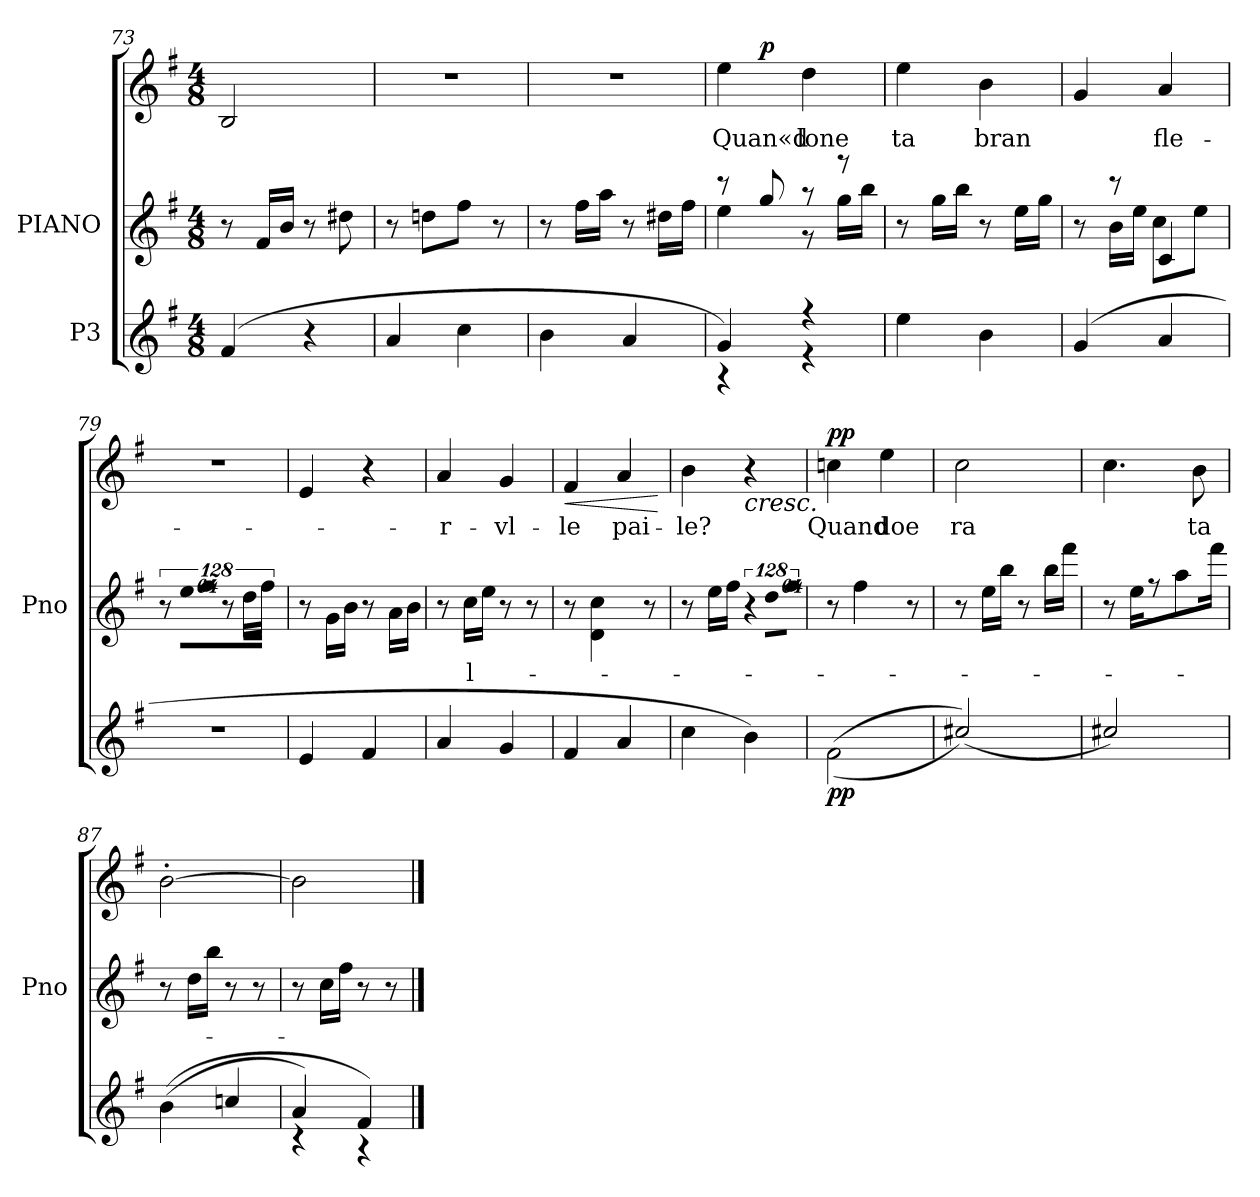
**kern	**dynam	**kern	**text	**kern	**text	**dynam
*part2	*part2	*part1	*part1	*part1	*part1	*part1
*staff3	*staff3	*staff2	*staff2	*staff1	*staff1	*staff1/2
*I"P3	*	*I"PIANO	*	*	*	*
*	*	*I'Pno	*	*	*	*
*clefG2	*	*clefG2	*	*clefG2	*	*
*k[f#]	*	*k[f#]	*	*k[f#]	*	*
*G:	*	*G:	*	*G:	*	*
*M4/8	*	*M4/8	*	*M4/8	*	*
=73	=73	=73	=73	=73	=73	=73
(4f#i/	.	8r	.	2Bi/	.	.
.	.	16f#i/LL	.	.	.	.
.	.	16bi/JJ	.	.	.	.
4r	.	8r	.	.	.	.
.	.	8dd#Xi\	.	.	.	.
=74	=74	=74	=74	=74	=74	=74
!	!	!	!	!LO:N:vis=1	!	!
4ai/	.	8r	.	2r	.	.
.	.	8ddni\L	.	.	.	.
4cci\	.	8ff#i\J	.	.	.	.
.	.	8r	.	.	.	.
=75	=75	=75	=75	=75	=75	=75
!	!	!	!	!LO:N:vis=1	!	!
4bi\	.	8r	.	2r	.	.
.	.	16ff#i\LL	.	.	.	.
.	.	16aai\JJ	.	.	.	.
4ai/	.	8r	.	.	.	.
.	.	16dd#Xi\LL	.	.	.	.
.	.	16ff#i\JJ	.	.	.	.
=76	=76	=76	=76	=76	=76	=76
*^	*	*^	*	*	*	*
!	!	!	!	!	!	!	!LO:LY:b:color=#000000	!
4gi/)	4r	.	8r	4eei\	.	4eei\	Quan«d	.
.	.	.	8ggi/	.	.	.	.	p
!	!	!	!	!	!	!	!LO:LY:b:color=#000000	!
4r	4r	.	8r	8r	.	4ddi\	lone	.
.	.	.	8r	16ggi\LL	.	.	.	.
.	.	.	.	16bbi\JJ	.	.	.	.
*v	*v	*	*	*	*	*	*	*
*	*	*v	*v	*	*	*	*
=77	=77	=77	=77	=77	=77	=77
*	*	*^	*	*	*	*
!	!	!	!	!	!	!LO:LY:b:color=#000000	!
*	*	*v	*v	*	*	*	*
4eei\	.	8r	.	4eei\	ta	.
.	.	16ggi\LL	.	.	.	.
.	.	16bbi\JJ	.	.	.	.
!	!	!	!	!	!LO:LY:b:color=#000000	!
4bi\	.	8r	.	4bi\	bran	.
.	.	16eei\LL	.	.	.	.
.	.	16ggi\JJ	.	.	.	.
!!LO:PB:g=z
=78	=78	=78	=78	=78	=78	=78
*	*	*^	*	*	*	*
(4gi/	.	8r	8ryy	.	4gi/	.	.
.	.	8r	16bi\LL	.	.	.	.
.	.	.	16eei\JJ	.	.	.	.
!	!	!	!	!	!	!LO:LY:b:color=#000000	!
4ai/	.	4ci/	8cci\L	.	4ai/	fle-	.
.	.	.	8eei\J	.	.	.	.
=79	=79	=79	=79	=79	=79	=79	=79
!LO:N:vis=1	!	!LO:N:vis=8	!	!	!LO:N:vis=1	!	!
*	*	*v	*v	*	*	*	*
*	*	*^	*	*	*	*
!	!	!	!	!	!	!LO:LY:b:color=#000000	!
*	*	*v	*v	*	*	*	*
2r	.	1024%85r	.	2r	AI-	.
!	!	!LO:N:vis=8	!	!	!	!
.	.	1024%85eei\L	.	.	.	.
!	!	!LO:N:vis=8	!	!	!	!
.	.	512%43ff#i\J	.	.	.	.
.	.	8r	.	.	.	.
.	.	16ddi\LL	.	.	.	.
.	.	16ff#i\JJ	.	.	.	.
=80	=80	=80	=80	=80	=80	=80
4ei/	.	8r	.	4ei/	.	.
.	.	16gi\LL	.	.	.	.
.	.	16bi\JJ	.	.	.	.
4f#i/	.	8r	.	4r	.	.
.	.	16ai\LL	.	.	.	.
.	.	16bi\JJ	.	.	.	.
=81	=81	=81	=81	=81	=81	=81
!	!	!	!	!	!LO:LY:b:color=#000000	!
4ai/	.	8r	.	4ai/	r-	.
!	!	!	!LO:LY:a:color=#000000	!	!	!
.	.	16cci\LL	l-	.	.	.
.	.	16eei\JJ	.	.	.	.
!	!	!	!	!	!LO:LY:b:color=#000000	!
4gi/	.	8r	.	4gi/	vl-	.
.	.	8r	.	.	.	.
=82	=82	=82	=82	=82	=82	=82
!	!	!	!	!	!LO:LY:b:color=#000000	!LO:HP:b
4f#i/	.	8r	.	4f#i/	le	<
.	.	4di\ 4cci	.	.	.	.
!	!	!	!	!	!LO:LY:b:color=#000000	!
4ai/	.	.	.	4ai/	pai-	.
.	.	8r	.	.	.	.
.	.	.	.	.	.	[
=83	=83	=83	=83	=83	=83	=83
!	!	!	!	!	!LO:LY:b:color=#000000	!
4cci\	.	8r	.	4bi\	le?	.
.	.	16eei\LL	.	.	.	[
.	.	16ff#i\JJ	.	.	.	.
!	!	!LO:N:vis=8	!	!	!	!LO:HP:b
4bi\)	.	1024%85r	.	4r	.	<
!	!	!LO:N:vis=8	!	!	!	!
.	.	1024%85ddi\L	.	.	.	.
!	!	!LO:N:vis=8	!	!	!	!
.	.	512%43ff#i\J	.	.	.	.
!!LO:LB:g=z
=84	=84	=84	=84	=84	=84	=84
!	!	!	!	!	!LO:LY:b:color=#000000	!
((2f#i\	pp	8r	.	4ccni\	Quand	pp
.	.	4ff#i\	.	.	.	.
!	!	!	!	!	!LO:LY:b:color=#000000	!
.	.	.	.	4eei\	doe	.
.	.	8r	.	.	.	.
=85	=85	=85	=85	=85	=85	=85
!	!	!	!	!	!LO:LY:b:color=#000000	!
(2cc#Xi/))	.	8r	.	2cci\	ra	.
.	.	16eei\LL	.	.	.	.
.	.	16bbi\JJ	.	.	.	.
.	.	8r	.	.	.	.
.	.	16bbi\LL	.	.	.	.
.	.	16fff#i\JJ	.	.	.	.
=86	=86	=86	=86	=86	=86	=86
2cc#Xi/)	.	8r	.	4.cci\	.	.
.	.	16eei\KL	.	.	.	.
.	.	8r	.	.	.	.
.	.	8aai\	.	.	.	.
!	!	!	!	!	!LO:LY:b:color=#000000	!
.	.	.	.	8bi\	ta	.
.	.	16fff#i\Jk	.	.	.	.
=87	=87	=87	=87	=87	=87	=87
!	!	!	!LO:LY:b:color=#000000	!	!	!
((4bi\	.	8r	Ped.	[>2b'i\	.	.
.	.	16ddi\LL	.	.	.	.
.	.	16bbi\JJ	.	.	.	.
4ccni/	.	8r	.	.	.	.
.	.	8r	.	.	.	.
=88	=88	=88	=88	=88	=88	=88
*^	*	*	*	*	*	*
4ai/)	4r	.	8r	.	2bi\]	.	.
.	.	.	16cci\LL	.	.	.	.
.	.	.	16ff#i\JJ	.	.	.	.
4f#i/)	4r	.	8r	.	.	.	.
.	.	.	8r	.	.	.	.
*v	*v	*	*	*	*	*	*
==	==	==	==	==	==	==
*-	*-	*-	*-	*-	*-	*-
